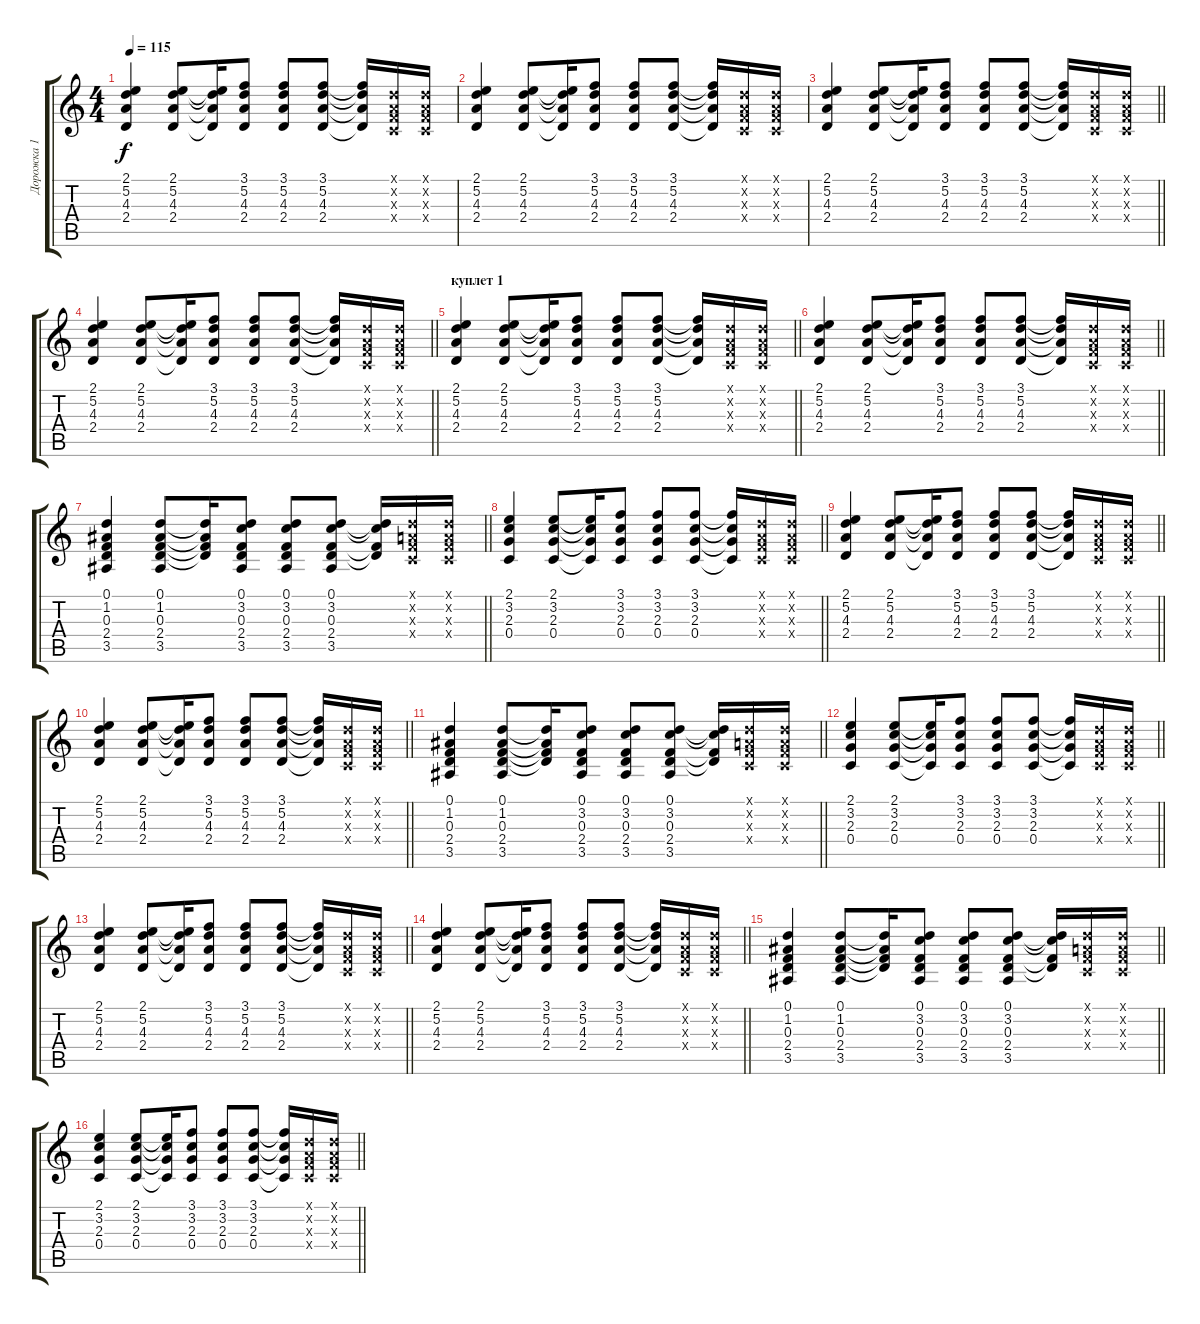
\track ("Дорожка 1" "Дорожка 1") {instrument acousticguitarsteel}
\staff {score tabs}
\tuning (D4 A3 F3 C3 G2 D2) {hide}
\ts (4 4)
\tempo 115
\clef g2
\ks c
(2.1 5.2 4.3 2.4).4{dy f instrument acousticguitarsteel} (2.1 5.2 4.3 2.4).8 (2.1{t} 5.2{t} 4.3{t} 2.4{t}).16 (3.1 5.2 4.3 2.4).8 (3.1 5.2 4.3 2.4).8 (3.1 5.2 4.3 2.4).8 (3.1{t} 5.2{t} 4.3{t} 2.4{t}).16 (0.1{x} 0.2{x} 0.3{x} 0.4{x}).16 (0.1{x} 0.2{x} 0.3{x} 0.4{x}).16 |
(2.1 5.2 4.3 2.4).4 (2.1 5.2 4.3 2.4).8 (2.1{t} 5.2{t} 4.3{t} 2.4{t}).16 (3.1 5.2 4.3 2.4).8 (3.1 5.2 4.3 2.4).8 (3.1 5.2 4.3 2.4).8 (3.1{t} 5.2{t} 4.3{t} 2.4{t}).16 (0.1{x} 0.2{x} 0.3{x} 0.4{x}).16 (0.1{x} 0.2{x} 0.3{x} 0.4{x}).16 |
\barLineRight lightlight
(2.1 5.2 4.3 2.4).4 (2.1 5.2 4.3 2.4).8 (2.1{t} 5.2{t} 4.3{t} 2.4{t}).16 (3.1 5.2 4.3 2.4).8 (3.1 5.2 4.3 2.4).8 (3.1 5.2 4.3 2.4).8 (3.1{t} 5.2{t} 4.3{t} 2.4{t}).16 (0.1{x} 0.2{x} 0.3{x} 0.4{x}).16 (0.1{x} 0.2{x} 0.3{x} 0.4{x}).16 |
\section ("" "")
\barLineRight lightlight
(2.1 5.2 4.3 2.4).4 (2.1 5.2 4.3 2.4).8 (2.1{t} 5.2{t} 4.3{t} 2.4{t}).16 (3.1 5.2 4.3 2.4).8 (3.1 5.2 4.3 2.4).8 (3.1 5.2 4.3 2.4).8 (3.1{t} 5.2{t} 4.3{t} 2.4{t}).16 (0.1{x} 0.2{x} 0.3{x} 0.4{x}).16 (0.1{x} 0.2{x} 0.3{x} 0.4{x}).16 |
\section ("" "куплет 1")
\barLineRight lightlight
(2.1 5.2 4.3 2.4).4 (2.1 5.2 4.3 2.4).8 (2.1{t} 5.2{t} 4.3{t} 2.4{t}).16 (3.1 5.2 4.3 2.4).8 (3.1 5.2 4.3 2.4).8 (3.1 5.2 4.3 2.4).8 (3.1{t} 5.2{t} 4.3{t} 2.4{t}).16 (0.1{x} 0.2{x} 0.3{x} 0.4{x}).16 (0.1{x} 0.2{x} 0.3{x} 0.4{x}).16 |
\barLineRight lightlight
(2.1 5.2 4.3 2.4).4 (2.1 5.2 4.3 2.4).8 (2.1{t} 5.2{t} 4.3{t} 2.4{t}).16 (3.1 5.2 4.3 2.4).8 (3.1 5.2 4.3 2.4).8 (3.1 5.2 4.3 2.4).8 (3.1{t} 5.2{t} 4.3{t} 2.4{t}).16 (0.1{x} 0.2{x} 0.3{x} 0.4{x}).16 (0.1{x} 0.2{x} 0.3{x} 0.4{x}).16 |
\barLineRight lightlight
(0.1 1.2 0.3 2.4 3.5).4 (0.1 1.2 0.3 2.4 3.5).8 (0.1{t} 1.2{t} 0.3{t} 2.4{t}).16 (0.1 3.2 0.3 2.4 3.5).8 (0.1 3.2 0.3 2.4 3.5).8 (0.1 3.2 0.3 2.4 3.5).8 (0.1{t} 3.2{t} 0.3{t} 2.4{t}).16 (0.1{x} 0.2{x} 0.3{x} 0.4{x}).16 (0.1{x} 0.2{x} 0.3{x} 0.4{x}).16 |
\barLineRight lightlight
(2.1 3.2 2.3 0.4).4 (2.1 3.2 2.3 0.4).8 (2.1{t} 3.2{t} 2.3{t} 0.4{t}).16 (3.1 3.2 2.3 0.4).8 (3.1 3.2 2.3 0.4).8 (3.1 3.2 2.3 0.4).8 (3.1{t} 3.2{t} 2.3{t} 0.4{t}).16 (0.1{x} 0.2{x} 0.3{x} 0.4{x}).16 (0.1{x} 0.2{x} 0.3{x} 0.4{x}).16 |
\barLineRight lightlight
(2.1 5.2 4.3 2.4).4 (2.1 5.2 4.3 2.4).8 (2.1{t} 5.2{t} 4.3{t} 2.4{t}).16 (3.1 5.2 4.3 2.4).8 (3.1 5.2 4.3 2.4).8 (3.1 5.2 4.3 2.4).8 (3.1{t} 5.2{t} 4.3{t} 2.4{t}).16 (0.1{x} 0.2{x} 0.3{x} 0.4{x}).16 (0.1{x} 0.2{x} 0.3{x} 0.4{x}).16 |
\barLineRight lightlight
(2.1 5.2 4.3 2.4).4 (2.1 5.2 4.3 2.4).8 (2.1{t} 5.2{t} 4.3{t} 2.4{t}).16 (3.1 5.2 4.3 2.4).8 (3.1 5.2 4.3 2.4).8 (3.1 5.2 4.3 2.4).8 (3.1{t} 5.2{t} 4.3{t} 2.4{t}).16 (0.1{x} 0.2{x} 0.3{x} 0.4{x}).16 (0.1{x} 0.2{x} 0.3{x} 0.4{x}).16 |
\barLineRight lightlight
(0.1 1.2 0.3 2.4 3.5).4 (0.1 1.2 0.3 2.4 3.5).8 (0.1{t} 1.2{t} 0.3{t} 2.4{t}).16 (0.1 3.2 0.3 2.4 3.5).8 (0.1 3.2 0.3 2.4 3.5).8 (0.1 3.2 0.3 2.4 3.5).8 (0.1{t} 3.2{t} 0.3{t} 2.4{t}).16 (0.1{x} 0.2{x} 0.3{x} 0.4{x}).16 (0.1{x} 0.2{x} 0.3{x} 0.4{x}).16 |
\barLineRight lightlight
(2.1 3.2 2.3 0.4).4 (2.1 3.2 2.3 0.4).8 (2.1{t} 3.2{t} 2.3{t} 0.4{t}).16 (3.1 3.2 2.3 0.4).8 (3.1 3.2 2.3 0.4).8 (3.1 3.2 2.3 0.4).8 (3.1{t} 3.2{t} 2.3{t} 0.4{t}).16 (0.1{x} 0.2{x} 0.3{x} 0.4{x}).16 (0.1{x} 0.2{x} 0.3{x} 0.4{x}).16 |
\barLineRight lightlight
(2.1 5.2 4.3 2.4).4 (2.1 5.2 4.3 2.4).8 (2.1{t} 5.2{t} 4.3{t} 2.4{t}).16 (3.1 5.2 4.3 2.4).8 (3.1 5.2 4.3 2.4).8 (3.1 5.2 4.3 2.4).8 (3.1{t} 5.2{t} 4.3{t} 2.4{t}).16 (0.1{x} 0.2{x} 0.3{x} 0.4{x}).16 (0.1{x} 0.2{x} 0.3{x} 0.4{x}).16 |
\barLineRight lightlight
(2.1 5.2 4.3 2.4).4 (2.1 5.2 4.3 2.4).8 (2.1{t} 5.2{t} 4.3{t} 2.4{t}).16 (3.1 5.2 4.3 2.4).8 (3.1 5.2 4.3 2.4).8 (3.1 5.2 4.3 2.4).8 (3.1{t} 5.2{t} 4.3{t} 2.4{t}).16 (0.1{x} 0.2{x} 0.3{x} 0.4{x}).16 (0.1{x} 0.2{x} 0.3{x} 0.4{x}).16 |
\barLineRight lightlight
(0.1 1.2 0.3 2.4 3.5).4 (0.1 1.2 0.3 2.4 3.5).8 (0.1{t} 1.2{t} 0.3{t} 2.4{t}).16 (0.1 3.2 0.3 2.4 3.5).8 (0.1 3.2 0.3 2.4 3.5).8 (0.1 3.2 0.3 2.4 3.5).8 (0.1{t} 3.2{t} 0.3{t} 2.4{t}).16 (0.1{x} 0.2{x} 0.3{x} 0.4{x}).16 (0.1{x} 0.2{x} 0.3{x} 0.4{x}).16 |
\barLineRight lightlight
(2.1 3.2 2.3 0.4).4 (2.1 3.2 2.3 0.4).8 (2.1{t} 3.2{t} 2.3{t} 0.4{t}).16 (3.1 3.2 2.3 0.4).8 (3.1 3.2 2.3 0.4).8 (3.1 3.2 2.3 0.4).8 (3.1{t} 3.2{t} 2.3{t} 0.4{t}).16 (0.1{x} 0.2{x} 0.3{x} 0.4{x}).16 (0.1{x} 0.2{x} 0.3{x} 0.4{x}).16
